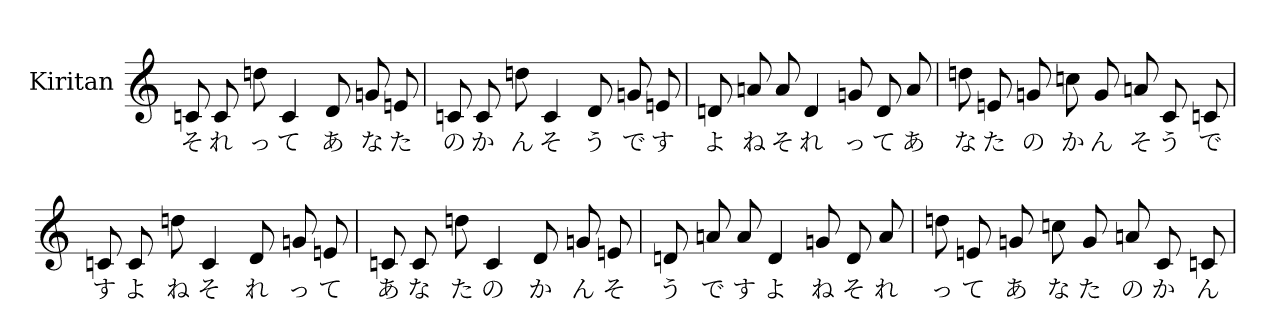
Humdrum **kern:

**kern	**text
*part1	*part1
*staff1	*staff1
*I"Kiritan	*
*clefG2	*
*k[]	*
*C:	*
=	=
8cn	そ
8c	れ
8ddn	っ
4c	て
8d	あ
8gn	な
8en	た
=	=
*MM120	*
8cn	の
8c	か
8ddn	ん
4c	そ
8d	う
8gn	で
8en	す
=	=
*MM120	*
8dn	よ
8an	ね
8a	そ
4d	れ
8gn	っ
8d	て
8a	あ
=	=
*MM120	*
8ddn	な
8en	た
8gn	の
8ccn	か
8g	ん
8an	そ
8c	う
8cn	で
=	=
*MM120	*
8cn	す
8c	よ
8ddn	ね
4c	そ
8d	れ
8gn	っ
8en	て
=	=
*MM120	*
8cn	あ
8c	な
8ddn	た
4c	の
8d	か
8gn	ん
8en	そ
=	=
*MM120	*
8dn	う
8an	で
8a	す
4d	よ
8gn	ね
8d	そ
8a	れ
=	=
*MM120	*
8ddn	っ
8en	て
8gn	あ
8ccn	な
8g	た
8an	の
8c	か
8cn	ん
=	=
*-	*-
